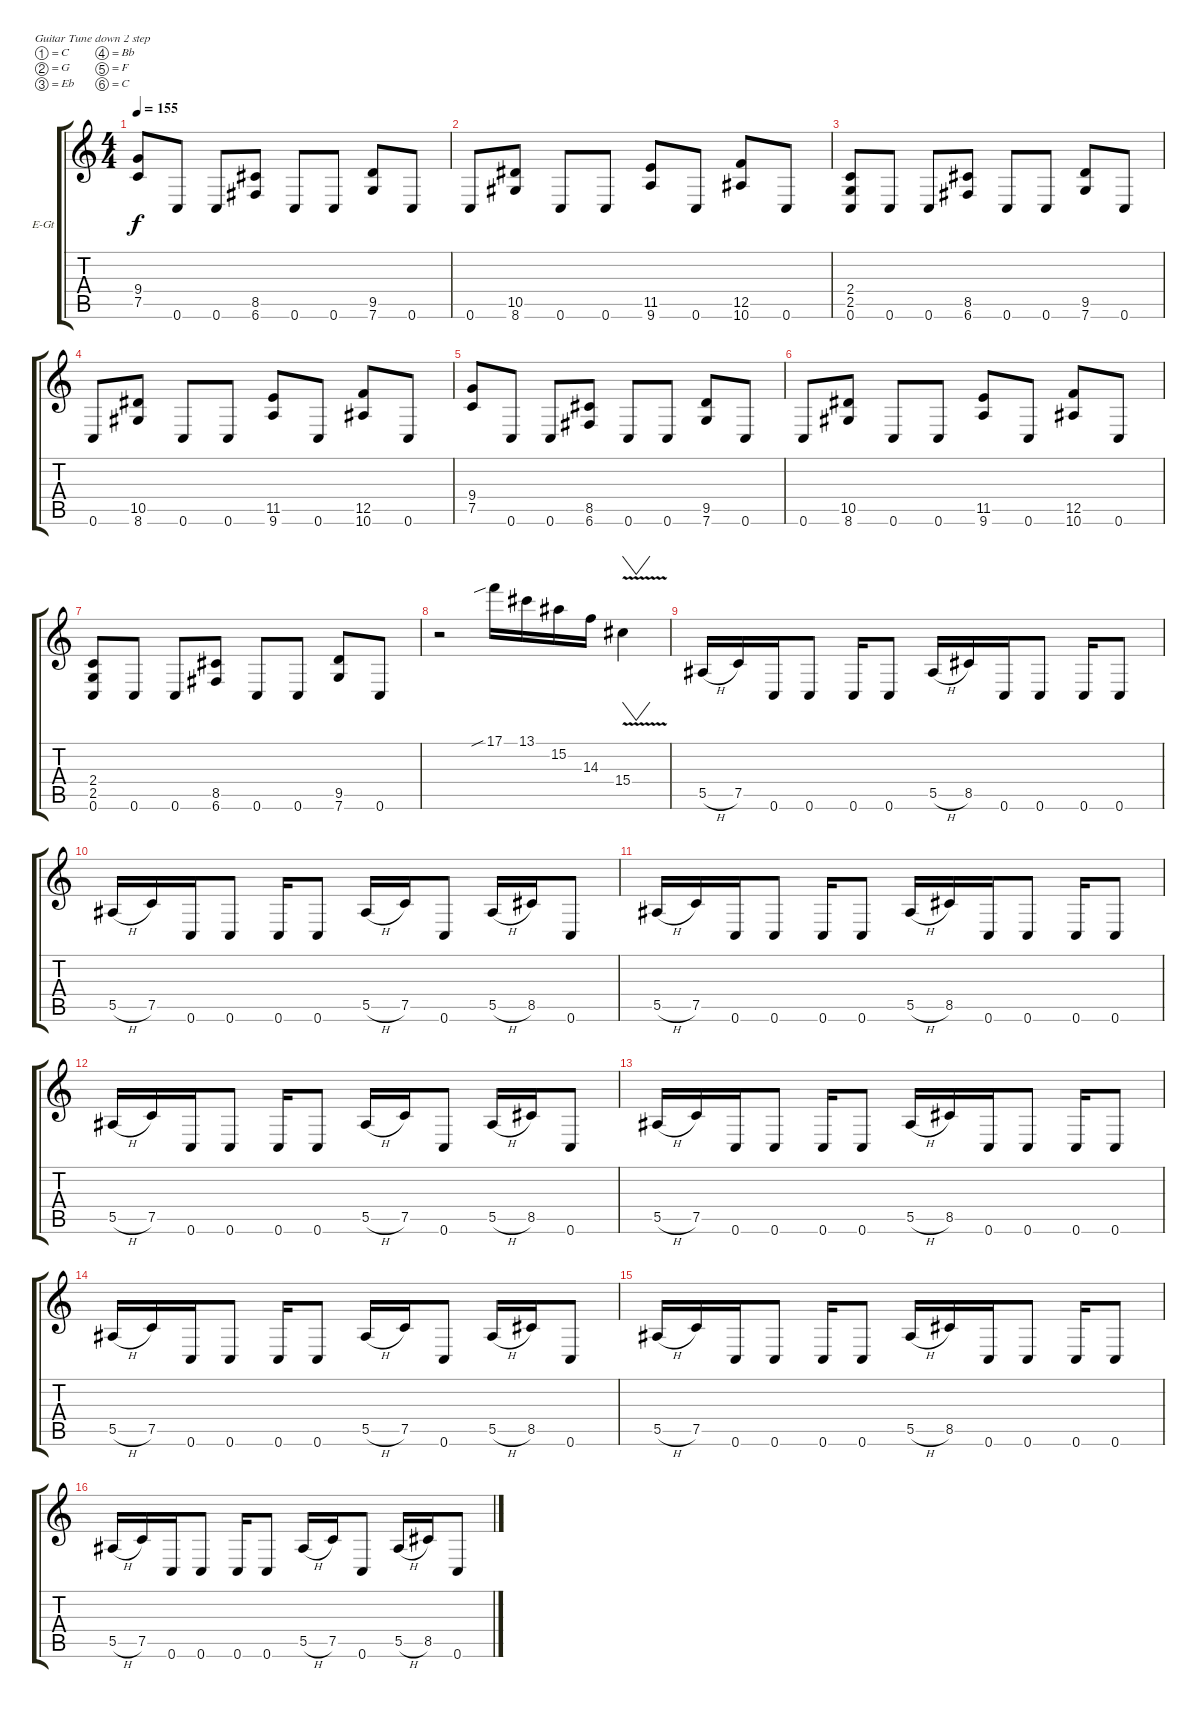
\defaultSystemsLayout 4
\bracketExtendMode groupsimilarinstruments
\firstSystemTrackNameOrientation horizontal
\otherSystemsTrackNameOrientation horizontal
\track ("Michael Amott" "E-Gt") {instrument overdrivenguitar}
\staff {score tabs}
\tuning (C4 G3 Eb3 Bb2 F2 C2)
\ts (4 4)
\tempo 155
\clef g2
\ks c
(9.4 7.5).8{dy f} 0.6.8 0.6.8 (8.5 6.6).8 0.6.8 0.6.8 (9.5 7.6).8 0.6.8 |
0.6.8 (10.5 8.6).8 0.6.8 0.6.8 (11.5 9.6).8 0.6.8 (12.5 10.6).8 0.6.8 |
(2.4 2.5 0.6).8 0.6.8 0.6.8 (8.5 6.6).8 0.6.8 0.6.8 (9.5 7.6).8 0.6.8 |
0.6.8 (10.5 8.6).8 0.6.8 0.6.8 (11.5 9.6).8 0.6.8 (12.5 10.6).8 0.6.8 |
(9.4 7.5).8 0.6.8 0.6.8 (8.5 6.6).8 0.6.8 0.6.8 (9.5 7.6).8 0.6.8 |
0.6.8 (10.5 8.6).8 0.6.8 0.6.8 (11.5 9.6).8 0.6.8 (12.5 10.6).8 0.6.8 |
(2.4 2.5 0.6).8 0.6.8 0.6.8 (8.5 6.6).8 0.6.8 0.6.8 (9.5 7.6).8 0.6.8 |
r.2 17.1{sib}.16 13.1.16 15.2.16 14.3.16 15.4{v}.4{vw} |
5.5{h}.16 7.5.16 0.6.16 0.6.8 0.6.16 0.6.8 5.5{h}.16 8.5.16 0.6.16 0.6.8 0.6.16 0.6.8 |
5.5{h}.16 7.5.16 0.6.16 0.6.8 0.6.16 0.6.8 5.5{h}.16 7.5.16 0.6.8 5.5{h}.16 8.5.16 0.6.8 |
5.5{h}.16 7.5.16 0.6.16 0.6.8 0.6.16 0.6.8 5.5{h}.16 8.5.16 0.6.16 0.6.8 0.6.16 0.6.8 |
5.5{h}.16 7.5.16 0.6.16 0.6.8 0.6.16 0.6.8 5.5{h}.16 7.5.16 0.6.8 5.5{h}.16 8.5.16 0.6.8 |
5.5{h}.16 7.5.16 0.6.16 0.6.8 0.6.16 0.6.8 5.5{h}.16 8.5.16 0.6.16 0.6.8 0.6.16 0.6.8 |
5.5{h}.16 7.5.16 0.6.16 0.6.8 0.6.16 0.6.8 5.5{h}.16 7.5.16 0.6.8 5.5{h}.16 8.5.16 0.6.8 |
5.5{h}.16 7.5.16 0.6.16 0.6.8 0.6.16 0.6.8 5.5{h}.16 8.5.16 0.6.16 0.6.8 0.6.16 0.6.8 |
5.5{h}.16 7.5.16 0.6.16 0.6.8 0.6.16 0.6.8 5.5{h}.16 7.5.16 0.6.8 5.5{h}.16 8.5.16 0.6.8
